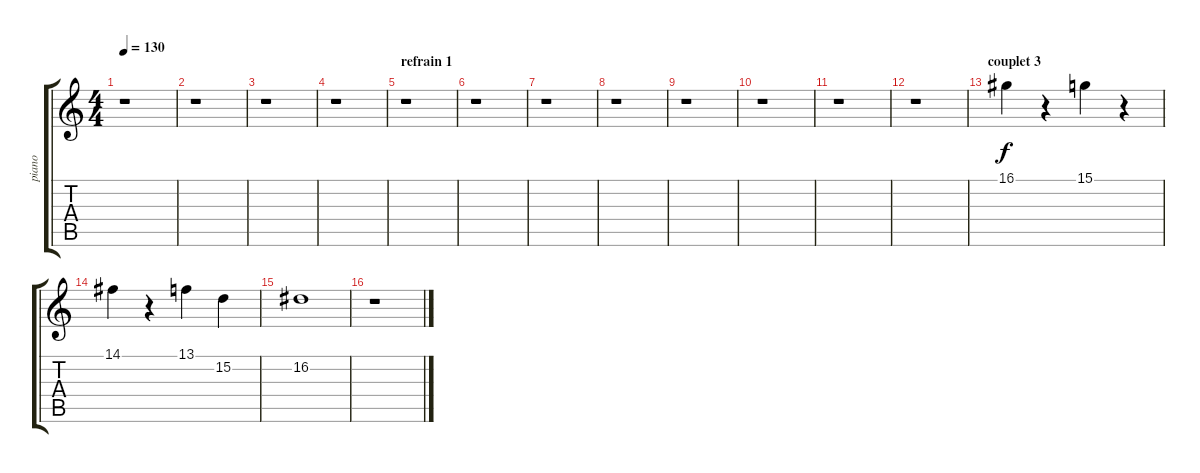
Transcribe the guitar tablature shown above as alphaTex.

\track ("piano" "piano") {instrument acousticgrandpiano}
\staff {score tabs}
\tuning (E4 B3 G3 D3 A2 E2) {hide}
\ts (4 4)
\tempo 130
\clef g2
\ks c
r.1{dy f} |
r.1 |
r.1 |
r.1 |
\section ("" "refrain 1")
r.1 |
r.1 |
r.1 |
r.1 |
r.1 |
r.1 |
r.1 |
r.1 |
\section ("" "couplet 3")
16.1.4 r.4 15.1.4 r.4 |
14.1.4 r.4 13.1.4 15.2.4 |
16.2.1 |
r.1
